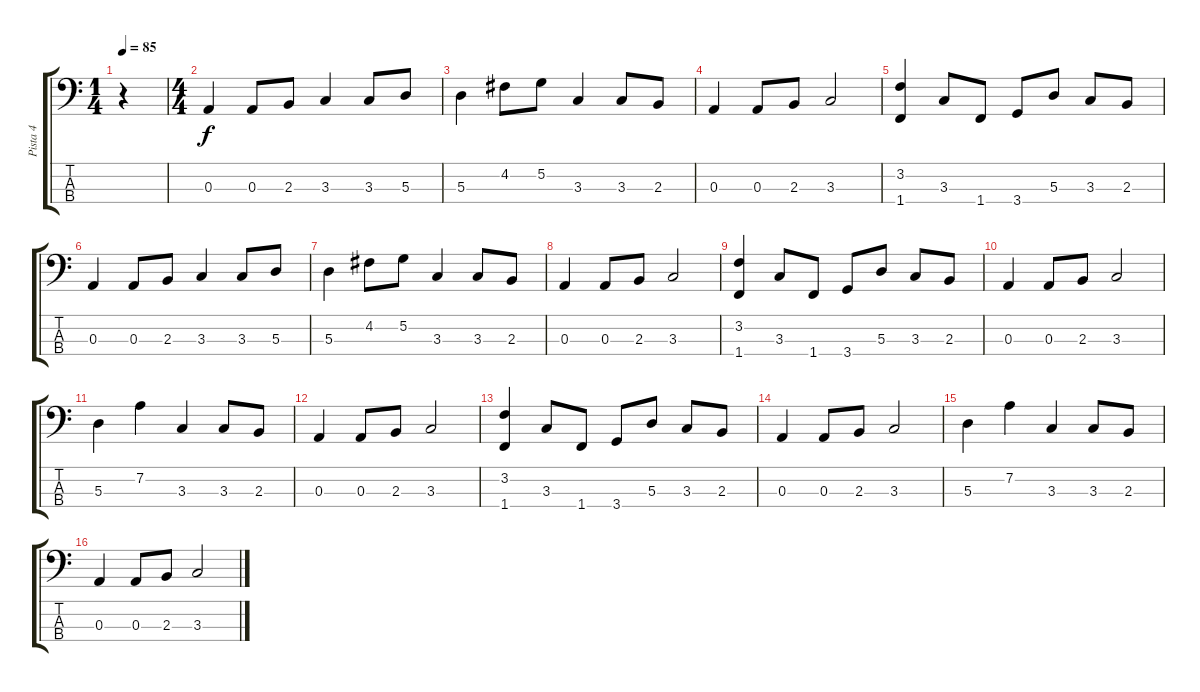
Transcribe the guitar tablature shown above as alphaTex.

\track ("Pista 4" "Pista 4") {instrument electricbassfinger}
\staff {score tabs}
\tuning (G2 D2 A1 E1) {hide}
\ts (1 4)
\tempo 85
\clef f4
\ks c
r.4{dy f instrument electricbassfinger} |
\ts (4 4)
0.3.4 0.3.8 2.3.8 3.3.4 3.3.8 5.3.8 |
5.3.4 4.2.8 5.2.8 3.3.4 3.3.8 2.3.8 |
0.3.4 0.3.8 2.3.8 3.3.2 |
(3.2 1.4).4 3.3.8 1.4.8 3.4.8 5.3.8 3.3.8 2.3.8 |
0.3.4 0.3.8 2.3.8 3.3.4 3.3.8 5.3.8 |
5.3.4 4.2.8 5.2.8 3.3.4 3.3.8 2.3.8 |
0.3.4 0.3.8 2.3.8 3.3.2 |
(3.2 1.4).4 3.3.8 1.4.8 3.4.8 5.3.8 3.3.8 2.3.8 |
0.3.4 0.3.8 2.3.8 3.3.2 |
5.3.4 7.2.4 3.3.4 3.3.8 2.3.8 |
0.3.4 0.3.8 2.3.8 3.3.2 |
(3.2 1.4).4 3.3.8 1.4.8 3.4.8 5.3.8 3.3.8 2.3.8 |
0.3.4 0.3.8 2.3.8 3.3.2 |
5.3.4 7.2.4 3.3.4 3.3.8 2.3.8 |
0.3.4 0.3.8 2.3.8 3.3.2
